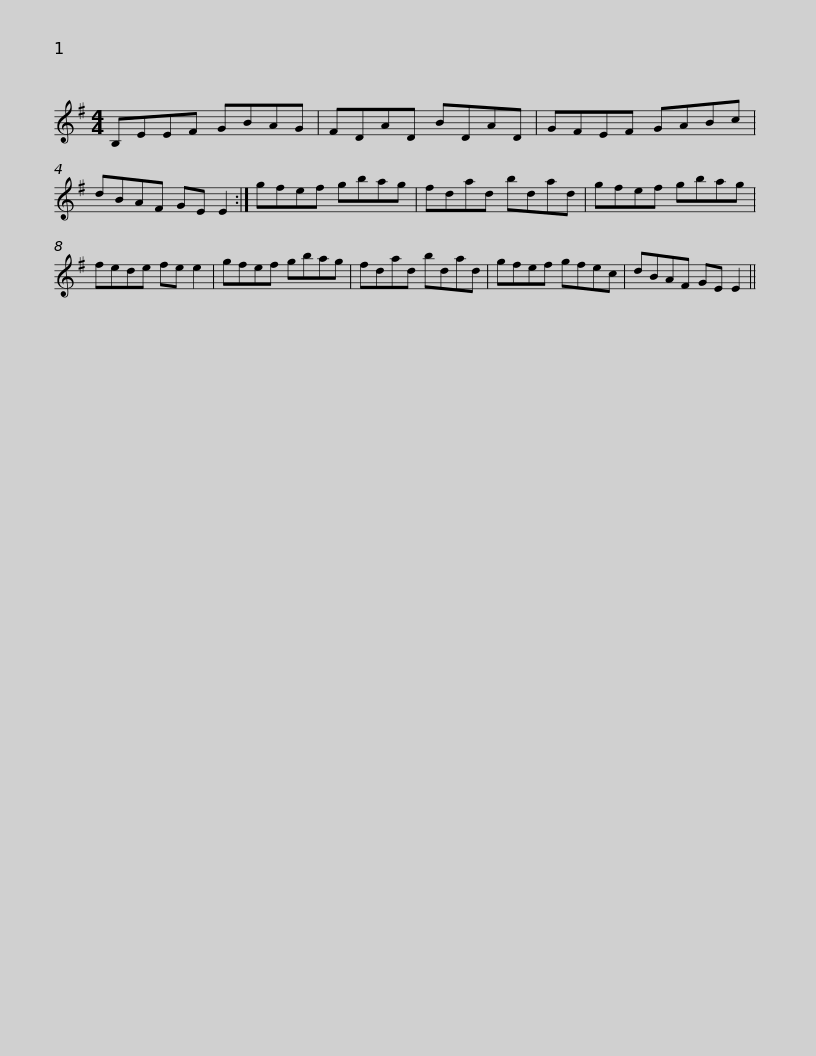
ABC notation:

X:1
L:1/8
M:4/4
I:linebreak $
K:Emin
V:1 treble
V:1
 B,EEF GBAG | FDAD BDAD | GFEF GABc | dBAF GE E2 :| gfef gbag |$ %5
 fdad bdad | gfef gbag | fede fe e2 | gfef gbag | fdad bdad |$ %10
 gfef gfec | dBAF GE E2 || %12
